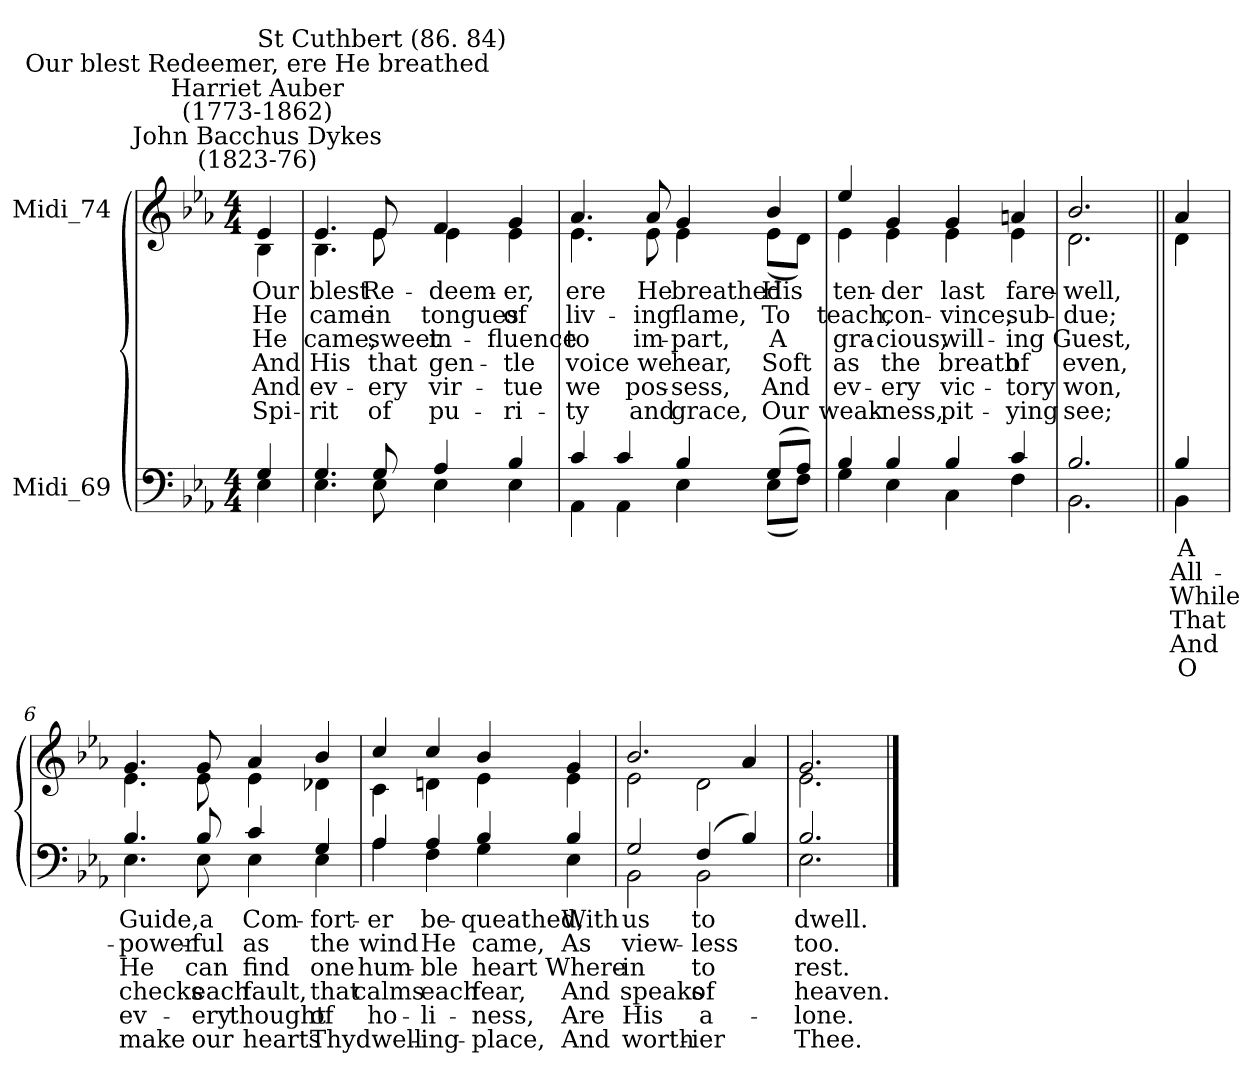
**kern	**text	**text	**text	**text	**text	**text	**kern	**text	**text	**text	**text	**text	**text
*part2	*part2	*part2	*part2	*part2	*part2	*part2	*part1	*part1	*part1	*part1	*part1	*part1	*part1
*staff2	*staff2	*staff2	*staff2	*staff2	*staff2	*staff2	*staff1	*staff1	*staff1	*staff1	*staff1	*staff1	*staff1
*I"Midi_69	*	*	*	*	*	*	*I"Midi_74	*	*	*	*	*	*
*clefF4	*	*	*	*	*	*	*clefG2	*	*	*	*	*	*
*k[b-e-a-]	*	*	*	*	*	*	*k[b-e-a-]	*	*	*	*	*	*
*E-:	*	*	*	*	*	*	*E-:	*	*	*	*	*	*
*M4/4	*	*	*	*	*	*	*M4/4	*	*	*	*	*	*
=	=	=	=	=	=	=	=	=	=	=	=	=	=
*^	*	*	*	*	*	*	*^	*	*	*	*	*	*
!	!	!	!	!	!	!	!	!LO:TX:a:cj:t=John Bacchus Dykes\n(1823-76)	!	!	!	!	!	!	!
!	!	!	!	!	!	!	!	!LO:TX:a:cj:t=Harriet Auber\n(1773-1862)	!	!	!	!	!	!	!
!	!	!	!	!	!	!	!	!LO:TX:a:cj:t=Our blest Redeemer, ere He breathed	!	!	!	!	!	!	!
!	!	!	!	!	!	!	!	!LO:TX:a:t=St Cuthbert (86. 84)	!	!	!	!	!	!	!
!	!	!	!	!	!	!	!	!	!	!LO:LY:b	!LO:LY:b	!LO:LY:b	!LO:LY:b	!LO:LY:b	!LO:LY:b
4G/	4E-\	.	.	.	.	.	.	4e-/	4B-\	Our	He	He	And	And	Spi-
=1	=1	=1	=1	=1	=1	=1	=1	=1	=1	=1	=1	=1	=1	=1	=1
!	!	!	!	!	!	!	!	!	!	!LO:LY:b	!LO:LY:b	!LO:LY:b	!LO:LY:b	!LO:LY:b	!LO:LY:b
4.G/	4.E-\	.	.	.	.	.	.	4.e-/	4.B-\	-blest	came	came,	His	ev-	-rit
!	!	!	!	!	!	!	!	!	!	!LO:LY:b	!LO:LY:b	!LO:LY:b	!LO:LY:b	!LO:LY:b	!LO:LY:b
8G/	8E-\	.	.	.	.	.	.	8e-/	8e-\	Re-	-in	sweet	that	ery	of
!	!	!	!	!	!	!	!	!	!	!LO:LY:b	!LO:LY:b	!LO:LY:b	!LO:LY:b	!LO:LY:b	!LO:LY:b
4A-/	4E-\	.	.	.	.	.	.	4f/	4e-\	deem-	-tongues	in-	-gen-	-vir-	-pu-
!	!	!	!	!	!	!	!	!	!	!LO:LY:b	!LO:LY:b	!LO:LY:b	!LO:LY:b	!LO:LY:b	!LO:LY:b
4B-/	4E-\	.	.	.	.	.	.	4g/	4e-\	-er,	of	fluence	tle	tue	ri-
=2	=2	=2	=2	=2	=2	=2	=2	=2	=2	=2	=2	=2	=2	=2	=2
!	!	!	!	!	!	!	!	!	!	!LO:LY:b	!LO:LY:b	!LO:LY:b	!LO:LY:b	!LO:LY:b	!LO:LY:b
4c/	4AA-\	.	.	.	.	.	.	4.a-/	4.e-\	-ere	liv-	-to	voice	we	ty
4c/	4AA-\	.	.	.	.	.	.	.	.	.	.	.	.	.	.
!	!	!	!	!	!	!	!	!	!	!LO:LY:b	!LO:LY:b	!LO:LY:b	!LO:LY:b	!LO:LY:b	!LO:LY:b
.	.	.	.	.	.	.	.	8a-/	8e-\	He	ing	im-	-we	pos-	-and
!	!	!	!	!	!	!	!	!	!	!LO:LY:b	!LO:LY:b	!LO:LY:b	!LO:LY:b	!LO:LY:b	!LO:LY:b
4B-/	4E-\	.	.	.	.	.	.	4g/	4e-\	breathed	flame,	part,	hear,	sess,	grace,
!	!	!	!	!	!	!	!	!	!	!LO:LY:b	!LO:LY:b	!LO:LY:b	!LO:LY:b	!LO:LY:b	!LO:LY:b
(>8G/L	(<8E-\L	.	.	.	.	.	.	4b-/	(<8e-\L	His	To	A	Soft	And	Our
8A-/J)	8F\J)	.	.	.	.	.	.	.	8d\J)	.	.	.	.	.	.
=3	=3	=3	=3	=3	=3	=3	=3	=3	=3	=3	=3	=3	=3	=3	=3
!	!	!	!	!	!	!	!	!	!	!LO:LY:b	!LO:LY:b	!LO:LY:b	!LO:LY:b	!LO:LY:b	!LO:LY:b
4B-/	4G\	.	.	.	.	.	.	4ee-/	4e-\	ten-	-teach,	gra-	-as	ev-	-weak-
!	!	!	!	!	!	!	!	!	!	!LO:LY:b	!LO:LY:b	!LO:LY:b	!LO:LY:b	!LO:LY:b	!LO:LY:b
4B-/	4E-\	.	.	.	.	.	.	4g/	4e-\	-der	con-	-cious,	the	ery	ness,
!	!	!	!	!	!	!	!	!	!	!LO:LY:b	!LO:LY:b	!LO:LY:b	!LO:LY:b	!LO:LY:b	!LO:LY:b
4B-/	4C\	.	.	.	.	.	.	4g/	4e-\	last	vince,	will-	-breath	vic-	-pit-
!	!	!	!	!	!	!	!	!	!	!LO:LY:b	!LO:LY:b	!LO:LY:b	!LO:LY:b	!LO:LY:b	!LO:LY:b
4c/	4F\	.	.	.	.	.	.	4an/	4e-\	-fare-	-sub-	-ing	of	tory	ying
=4	=4	=4	=4	=4	=4	=4	=4	=4	=4	=4	=4	=4	=4	=4	=4
!	!	!	!	!	!	!	!	!	!	!LO:LY:b	!LO:LY:b	!LO:LY:b	!LO:LY:b	!LO:LY:b	!LO:LY:b
2.B-/	2.BB-\	.	.	.	.	.	.	2.b-/	2.d\	well,	due;	Guest,	even,	won,	see;
!!LO:LB:g=z	!!
=5||	=5||	=5||	=5||	=5||	=5||	=5||	=5||	=5||	=5||	=5||	=5||	=5||	=5||	=5||	=5||
!	!	!LO:LY:a	!LO:LY:a	!LO:LY:a	!LO:LY:a	!LO:LY:a	!LO:LY:a	!	!	!	!	!	!	!	!
4B-/	4BB-\	A	All-	-While	That	And	O	4a-/	4d\	.	.	.	.	.	.
=6	=6	=6	=6	=6	=6	=6	=6	=6	=6	=6	=6	=6	=6	=6	=6
!	!	!LO:LY:a	!LO:LY:a	!LO:LY:a	!LO:LY:a	!LO:LY:a	!LO:LY:a	!	!	!	!	!	!	!	!
4.B-/	4.E-\	Guide,	power-	-He	checks	ev-	-make	4.g/	4.e-\	.	.	.	.	.	.
!	!	!LO:LY:a	!LO:LY:a	!LO:LY:a	!LO:LY:a	!LO:LY:a	!LO:LY:a	!	!	!	!	!	!	!	!
8B-/	8E-\	a	ful	can	each	ery	our	8g/	8e-\	.	.	.	.	.	.
!	!	!LO:LY:a	!LO:LY:a	!LO:LY:a	!LO:LY:a	!LO:LY:a	!LO:LY:a	!	!	!	!	!	!	!	!
4c/	4E-\	Com-	-as	find	fault,	thought	hearts	4a-/	4e-\	.	.	.	.	.	.
!	!	!LO:LY:a	!LO:LY:a	!LO:LY:a	!LO:LY:a	!LO:LY:a	!LO:LY:a	!	!	!	!	!	!	!	!
4G/	4E-\	fort-	-the	one	that	of	Thy	4b-/	4d-X\	.	.	.	.	.	.
=7	=7	=7	=7	=7	=7	=7	=7	=7	=7	=7	=7	=7	=7	=7	=7
!	!	!LO:LY:a	!LO:LY:a	!LO:LY:a	!LO:LY:a	!LO:LY:a	!LO:LY:a	!	!	!	!	!	!	!	!
4A-/	4A-\	er	wind	hum-	-calms	ho-	-dwell-	4cc/	4c\	.	.	.	.	.	.
!	!	!LO:LY:a	!LO:LY:a	!LO:LY:a	!LO:LY:a	!LO:LY:a	!LO:LY:a	!	!	!	!	!	!	!	!
4A-/	4F\	-be-	-He	ble	each	li-	-ing-	4cc/	4dn\	.	.	.	.	.	.
!	!	!LO:LY:a	!LO:LY:a	!LO:LY:a	!LO:LY:a	!LO:LY:a	!LO:LY:a	!	!	!	!	!	!	!	!
4B-/	4G\	-queathed,	came,	heart	fear,	ness,	place,	4b-/	4e-\	.	.	.	.	.	.
!	!	!LO:LY:a	!LO:LY:a	!LO:LY:a	!LO:LY:a	!LO:LY:a	!LO:LY:a	!	!	!	!	!	!	!	!
4B-/	4E-\	With	As	Where-	-And	Are	And	4g/	4e-\	.	.	.	.	.	.
=8	=8	=8	=8	=8	=8	=8	=8	=8	=8	=8	=8	=8	=8	=8	=8
!	!	!LO:LY:a	!LO:LY:a	!LO:LY:a	!LO:LY:a	!LO:LY:a	!LO:LY:a	!	!	!	!	!	!	!	!
2G/	2BB-\	us	view-	-in	speaks	His	worth-	2.b-/	2e-\	.	.	.	.	.	.
!	!	!LO:LY:a	!LO:LY:a	!LO:LY:a	!LO:LY:a	!LO:LY:a	!LO:LY:a	!	!	!	!	!	!	!	!
(>4F/	2BB-\	-to	less	to	of	a-	ier	.	2d\	.	.	.	.	.	.
4B-/)	.	.	.	.	.	.	.	4a-/	.	.	.	.	.	.	.
=9	=9	=9	=9	=9	=9	=9	=9	=9	=9	=9	=9	=9	=9	=9	=9
!	!	!LO:LY:a	!LO:LY:a	!LO:LY:a	!LO:LY:a	!LO:LY:a	!LO:LY:a	!	!	!	!	!	!	!	!
2.B-/	2.E-\	dwell.	too.	rest.	heaven.	lone.	Thee.	2.g/	2.e-\	.	.	.	.	.	.
*v	*v	*	*	*	*	*	*	*	*	*	*	*	*	*	*
*	*	*	*	*	*	*	*v	*v	*	*	*	*	*	*
==	==	==	==	==	==	==	==	==	==	==	==	==	==
*-	*-	*-	*-	*-	*-	*-	*-	*-	*-	*-	*-	*-	*-
